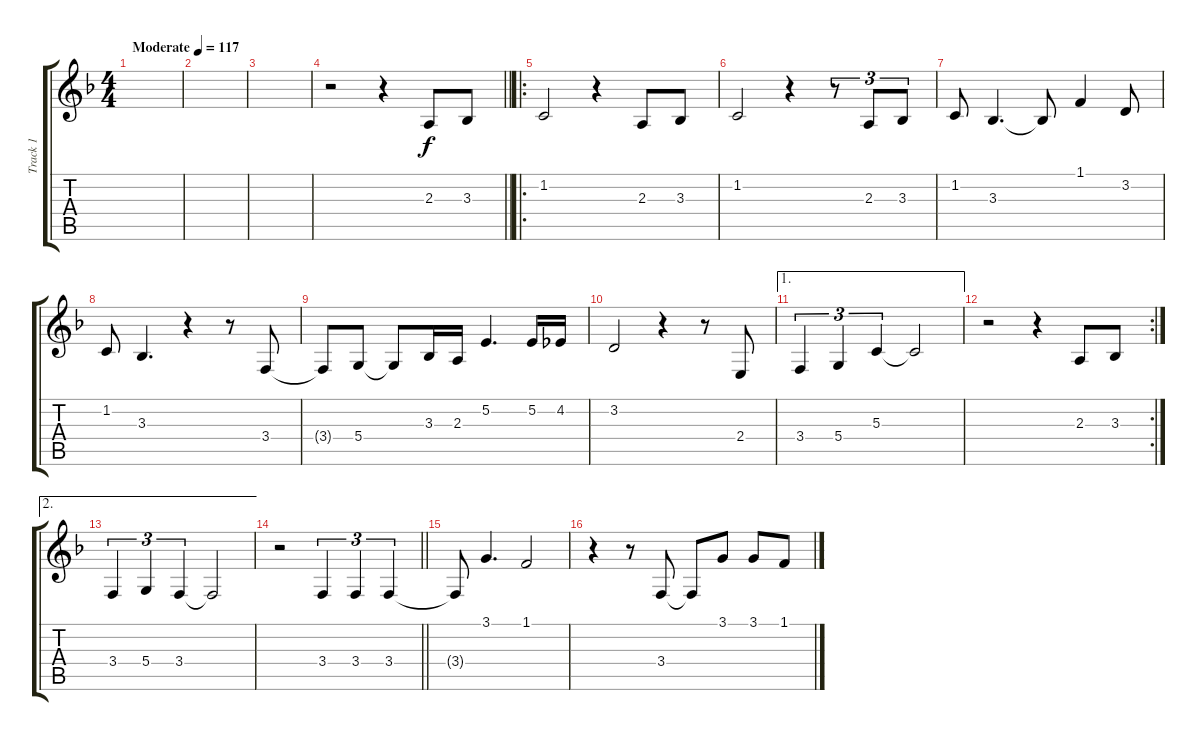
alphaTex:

\track ("Track 1" "Track 1") {instrument tenorsax}
\staff {score tabs}
\tuning (E4 B3 G3 D3 A2 E2) {hide}
\ts (4 4)
\tempo (117 "Moderate")
\clef g2
\ks f
|
|
|
\barLineRight lightlight
r.2 r.4 2.3.8 3.3.8 |
\ro
1.2.2 r.4 2.3.8 3.3.8 |
1.2.2 r.4 r.8{tu (3 2)} 2.3.8{tu (3 2)} 3.3.8{tu (3 2)} |
1.2.8 3.3.4{d} 3.3{t}.8 1.1.4 3.2.8 |
1.2.8 3.3.4{d} r.4 r.8 3.4.8 |
3.4{t}.8 5.4.8 5.4{t}.8 3.3.16 2.3.16 5.2.4{d} 5.2.16 4.2.16 |
3.2.2 r.4 r.8 2.4.8 |
\ae 1
3.4.4{tu (3 2)} 5.4.4{tu (3 2)} 5.3.4{tu (3 2)} 5.3{t}.2 |
\rc 2
r.2 r.4 2.3.8 3.3.8 |
\ae 2
3.4.4{tu (3 2)} 5.4.4{tu (3 2)} 3.4.4{tu (3 2)} 3.4{t}.2 |
\barLineRight lightlight
r.2 3.4.4{tu (3 2)} 3.4.4{tu (3 2)} 3.4.4{tu (3 2)} |
3.4{t}.8 3.1.4{d} 1.1.2 |
r.4 r.8 3.4.8 3.4{t}.8 3.1.8 3.1.8 1.1.8
